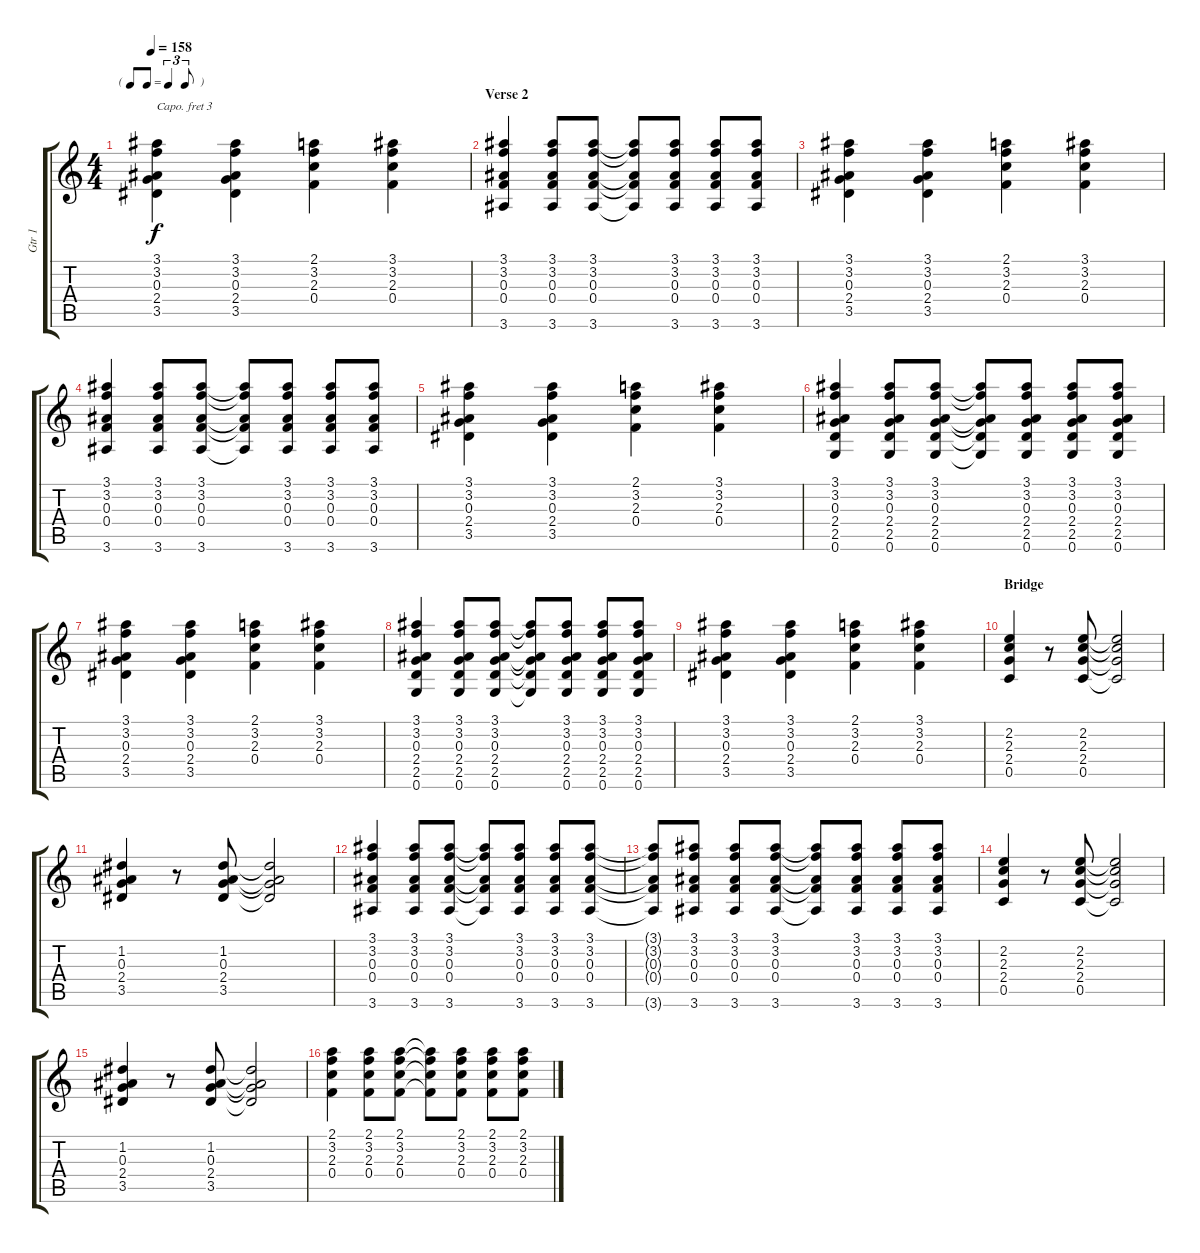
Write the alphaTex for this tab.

\track ("Gtr 1" "Gtr 1") {instrument overdrivenguitar}
\staff {score tabs}
\capo 3
\tuning (E4 B3 G3 D3 A2 E2) {hide}
\ts (4 4)
\tf triplet8th
\tempo 158
\clef g2
\ks c
(3.1 3.2 0.3 2.4 3.5).4{dy f} (3.1 3.2 0.3 2.4 3.5).4 (2.1 3.2 2.3 0.4).4 (3.1 3.2 2.3 0.4).4 |
\section ("" "Verse 2")
(3.1 3.2 0.3 0.4 3.6).4{volume 5 instrument acousticguitarsteel} (3.1 3.2 0.3 0.4 3.6).8 (3.1 3.2 0.3 0.4 3.6).8 (3.1{t} 3.2{t} 0.3{t} 0.4{t} 3.6{t}).8 (3.1 3.2 0.3 0.4 3.6).8 (3.1 3.2 0.3 0.4 3.6).8 (3.1 3.2 0.3 0.4 3.6).8 |
(3.1 3.2 0.3 2.4 3.5).4 (3.1 3.2 0.3 2.4 3.5).4 (2.1 3.2 2.3 0.4).4 (3.1 3.2 2.3 0.4).4 |
(3.1 3.2 0.3 0.4 3.6).4 (3.1 3.2 0.3 0.4 3.6).8 (3.1 3.2 0.3 0.4 3.6).8 (3.1{t} 3.2{t} 0.3{t} 0.4{t} 3.6{t}).8 (3.1 3.2 0.3 0.4 3.6).8 (3.1 3.2 0.3 0.4 3.6).8 (3.1 3.2 0.3 0.4 3.6).8 |
(3.1 3.2 0.3 2.4 3.5).4 (3.1 3.2 0.3 2.4 3.5).4 (2.1 3.2 2.3 0.4).4 (3.1 3.2 2.3 0.4).4 |
(3.1 3.2 0.3 2.4 2.5 0.6).4 (3.1 3.2 0.3 2.4 2.5 0.6).8 (3.1 3.2 0.3 2.4 2.5 0.6).8 (3.1{t} 3.2{t} 0.3{t} 2.4{t} 2.5{t} 0.6{t}).8 (3.1 3.2 0.3 2.4 2.5 0.6).8 (3.1 3.2 0.3 2.4 2.5 0.6).8 (3.1 3.2 0.3 2.4 2.5 0.6).8 |
(3.1 3.2 0.3 2.4 3.5).4 (3.1 3.2 0.3 2.4 3.5).4 (2.1 3.2 2.3 0.4).4 (3.1 3.2 2.3 0.4).4 |
(3.1 3.2 0.3 2.4 2.5 0.6).4 (3.1 3.2 0.3 2.4 2.5 0.6).8 (3.1 3.2 0.3 2.4 2.5 0.6).8 (3.1{t} 3.2{t} 0.3{t} 2.4{t} 2.5{t} 0.6{t}).8 (3.1 3.2 0.3 2.4 2.5 0.6).8 (3.1 3.2 0.3 2.4 2.5 0.6).8 (3.1 3.2 0.3 2.4 2.5 0.6).8 |
(3.1 3.2 0.3 2.4 3.5).4 (3.1 3.2 0.3 2.4 3.5).4 (2.1 3.2 2.3 0.4).4 (3.1 3.2 2.3 0.4).4 |
\section ("" "Bridge")
(2.2 2.3 2.4 0.5).4{volume 11 instrument overdrivenguitar} r.8 (2.2 2.3 2.4 0.5).8 (2.2{t} 2.3{t} 2.4{t} 0.5{t}).2 |
(1.2 0.3 2.4 3.5).4 r.8 (1.2 0.3 2.4 3.5).8 (1.2{t} 0.3{t} 2.4{t} 3.5{t}).2 |
(3.1 3.2 0.3 0.4 3.6).4 (3.1 3.2 0.3 0.4 3.6).8 (3.1 3.2 0.3 0.4 3.6).8 (3.1{t} 3.2{t} 0.3{t} 0.4{t} 3.6{t}).8 (3.1 3.2 0.3 0.4 3.6).8 (3.1 3.2 0.3 0.4 3.6).8 (3.1 3.2 0.3 0.4 3.6).8 |
(3.1{t} 3.2{t} 0.3{t} 0.4{t} 3.6{t}).8 (3.1 3.2 0.3 0.4 3.6).8 (3.1 3.2 0.3 0.4 3.6).8 (3.1 3.2 0.3 0.4 3.6).8 (3.1{t} 3.2{t} 0.3{t} 0.4{t} 3.6{t}).8 (3.1 3.2 0.3 0.4 3.6).8 (3.1 3.2 0.3 0.4 3.6).8 (3.1 3.2 0.3 0.4 3.6).8 |
(2.2 2.3 2.4 0.5).4 r.8 (2.2 2.3 2.4 0.5).8 (2.2{t} 2.3{t} 2.4{t} 0.5{t}).2 |
(1.2 0.3 2.4 3.5).4 r.8 (1.2 0.3 2.4 3.5).8 (1.2{t} 0.3{t} 2.4{t} 3.5{t}).2 |
(2.1 3.2 2.3 0.4).4 (2.1 3.2 2.3 0.4).8 (2.1 3.2 2.3 0.4).8 (2.1{t} 3.2{t} 2.3{t} 0.4{t}).8 (2.1 3.2 2.3 0.4).8 (2.1 3.2 2.3 0.4).8 (2.1 3.2 2.3 0.4).8
